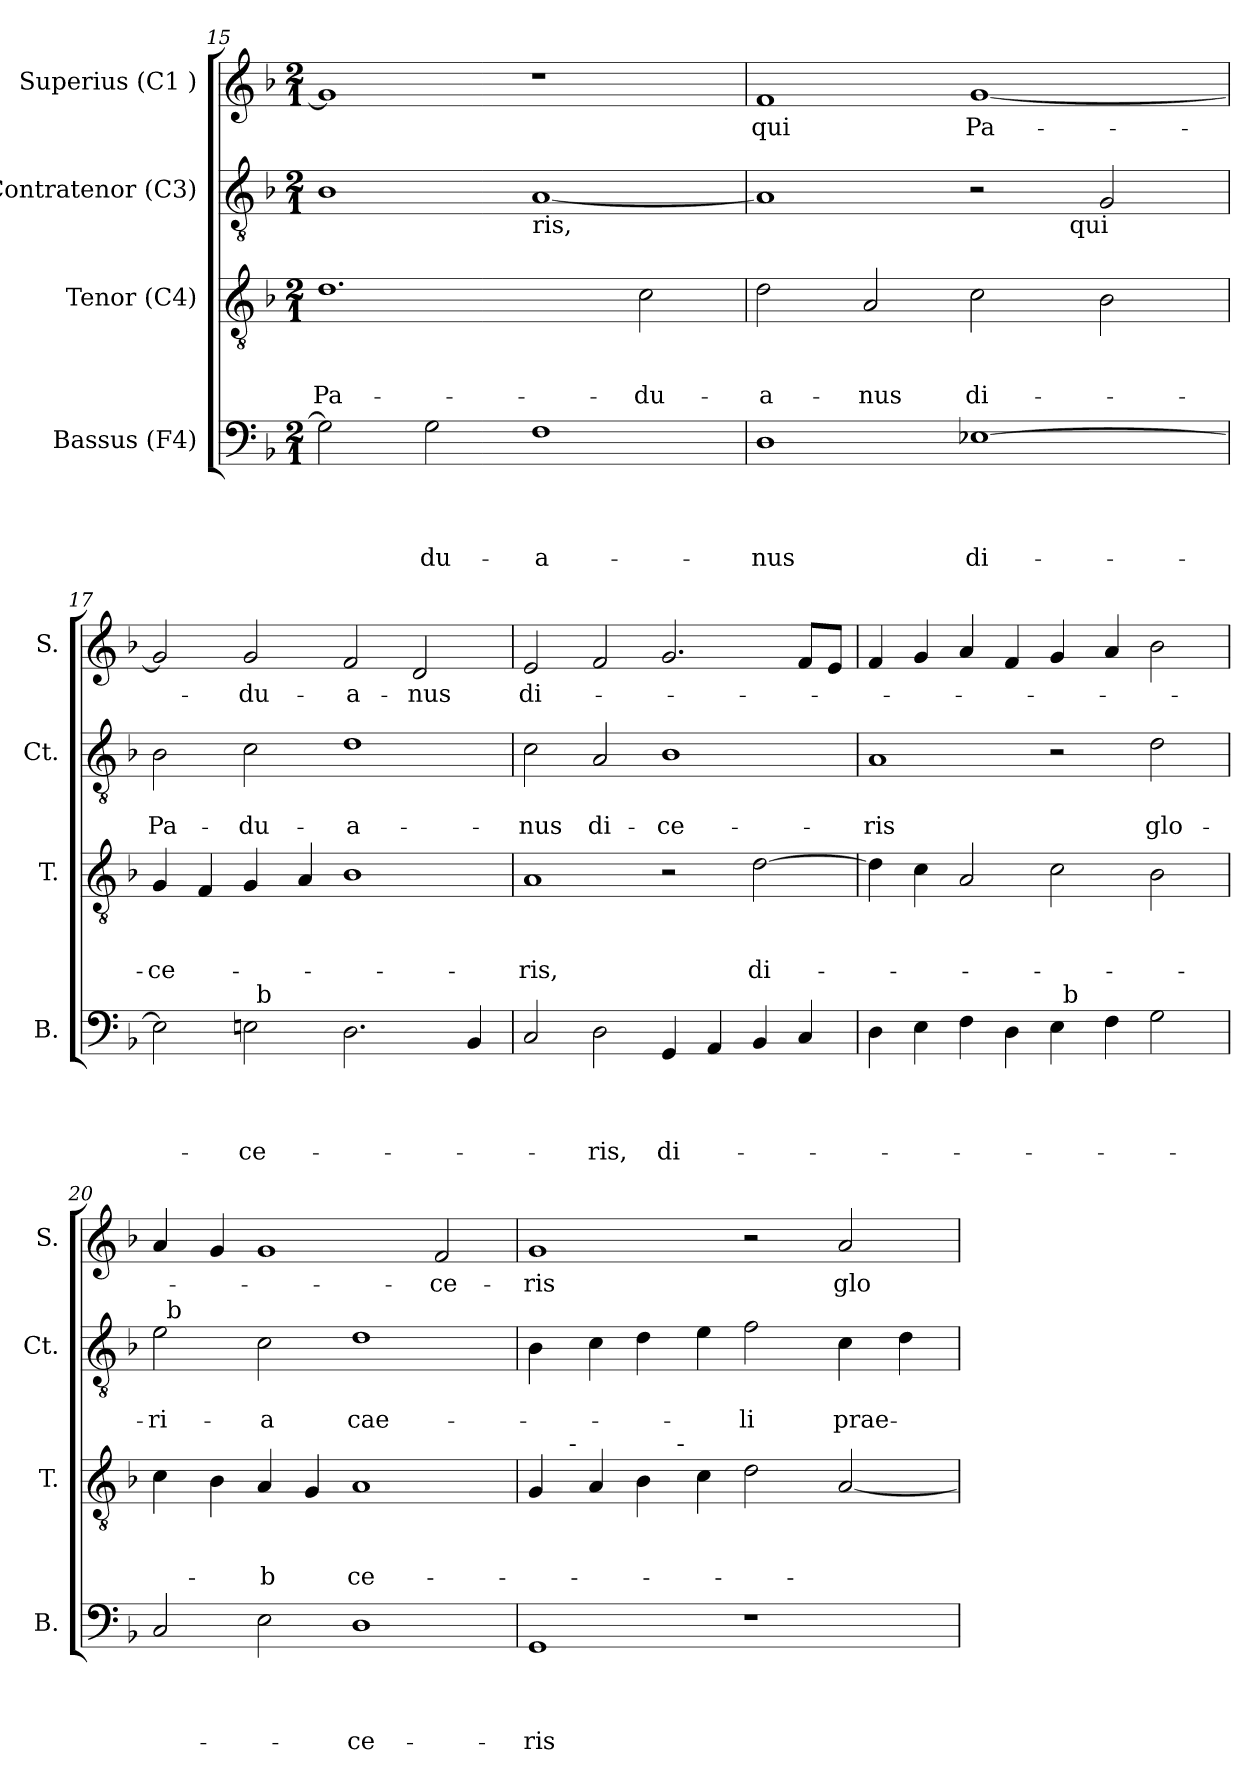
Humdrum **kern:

**kern	**text	**text	**text	**text	**kern	**text	**text	**text	**kern	**text	**text	**kern	**text
*part4	*part4	*part4	*part4	*part4	*part3	*part3	*part3	*part3	*part2	*part2	*part2	*part1	*part1
*staff4	*staff4	*staff4	*staff4	*staff4	*staff3	*staff3	*staff3	*staff3	*staff2	*staff2	*staff2	*staff1	*staff1
*I"Bassus (F4)	*	*	*	*	*I"Tenor (C4)	*	*	*	*I"Contratenor (C3)	*	*	*I"Superius (C1 )	*
*I'B.	*	*	*	*	*I'T.	*	*	*	*I'Ct.	*	*	*I'S.	*
*clefF4	*	*	*	*	*clefGv2	*	*	*	*clefGv2	*	*	*clefG2	*
*k[b-]	*	*	*	*	*k[b-]	*	*	*	*k[b-]	*	*	*k[b-]	*
*F:	*	*	*	*	*F:	*	*	*	*F:	*	*	*F:	*
*M2/1	*	*	*	*	*M2/1	*	*	*	*M2/1	*	*	*M2/1	*
=15	=15	=15	=15	=15	=15	=15	=15	=15	=15	=15	=15	=15	=15
!	!	!	!	!	!	!	!	!LO:LY:b	!	!	!	!	!
2G\]	.	.	.	.	1.d	.	.	Pa-	1B-	.	.	1g]	.
!	!	!	!	!LO:LY:b	!	!	!	!	!	!	!	!	!
2G\	.	.	.	-du-	.	.	.	.	.	.	.	.	.
!	!	!	!	!	!	!	!	!	!LO:TX:b:t=ris,	!	!	!	!
!	!	!	!	!LO:LY:b:rj	!	!	!	!	!	!	!	!	!
1F	.	.	.	-a-	.	.	.	.	[<1A	.	.	1r	.
!	!	!	!	!	!	!	!	!LO:LY:b	!	!	!	!	!
.	.	.	.	.	2c\	.	.	-du-	.	.	.	.	.
=16	=16	=16	=16	=16	=16	=16	=16	=16	=16	=16	=16	=16	=16
!	!	!	!	!LO:LY:b	!	!	!	!LO:LY:b	!	!	!	!	!LO:LY:b
*	*	*	*	*	*	*	*	*	*^	*	*	*	*
1D	.	.	.	-nus	2d\	.	.	-a-	1A]	1ryy	.	.	1f	qui
!	!	!	!	!	!	!	!	!LO:LY:b	!	!	!	!	!	!
.	.	.	.	.	2A/	.	.	-nus	.	.	.	.	.	.
!	!	!	!	!LO:LY:b	!	!	!	!LO:LY:b	!	!	!	!	!	!LO:LY:b
[<1E-X	.	.	.	di-	2c\	.	.	di-	2r	4..ryy	.	.	[<1g	Pa-
!	!	!	!	!	!	!	!	!	!	!LO:TX:b:t=qui	!	!	!	!
.	.	.	.	.	.	.	.	.	.	2ryy	.	.	.	.
.	.	.	.	.	2B-\	.	.	.	2G/	.	.	.	.	.
.	.	.	.	.	.	.	.	.	.	16ryy	.	.	.	.
!!LO:LB:g=z
=17	=17	=17	=17	=17	=17	=17	=17	=17	=17	=17	=17	=17	=17	=17
!	!	!	!	!	!	!	!	!LO:LY:b	!	!	!	!LO:LY:b	!	!
*^	*	*	*	*	*	*	*	*	*v	*v	*	*	*	*
2E-\]	2ryy	.	.	.	.	4G/	.	.	-ce-	2B-\	.	-Pa-	2g/]	.
.	.	.	.	.	.	4F/	.	.	.	.	.	.	.	.
!	!	!	!	!	!LO:LY:b	!	!	!	!	!	!	!LO:LY:b	!	!LO:LY:b
2E\	32ryy	.	.	.	-ce-	4G/	.	.	.	2c\	.	-du-	2g/	-du-
!	!LO:TX:a:t=b	!	!	!	!	!	!	!	!	!	!	!	!	!
.	1ryy	.	.	.	.	.	.	.	.	.	.	.	.	.
.	.	.	.	.	.	4A/	.	.	.	.	.	.	.	.
!	!	!	!	!	!	!	!	!	!	!	!	!LO:LY:b:rj	!	!LO:LY:b
2.D\	.	.	.	.	.	1B-	.	.	.	1d	.	-a-	2f/	-a-
!	!	!	!	!	!	!	!	!	!	!	!	!	!	!LO:LY:b
.	.	.	.	.	.	.	.	.	.	.	.	.	2d/	-nus
.	4...ryy	.	.	.	.	.	.	.	.	.	.	.	.	.
4BB-/	.	.	.	.	.	.	.	.	.	.	.	.	.	.
=18	=18	=18	=18	=18	=18	=18	=18	=18	=18	=18	=18	=18	=18	=18
!	!	!	!	!	!	!	!	!	!LO:LY:b	!	!	!LO:LY:b	!	!LO:LY:b
*v	*v	*	*	*	*	*	*	*	*	*	*	*	*	*
2C/	.	.	.	.	1A	.	.	-ris,	2c\	.	-nus	2e/	di-
!	!	!	!	!LO:LY:b	!	!	!	!	!	!	!LO:LY:b	!	!
2D\	.	.	.	-ris,	.	.	.	.	2A/	.	di-	2f/	.
!	!	!	!	!LO:LY:b	!	!	!	!	!	!	!LO:LY:b	!	!
4GG/	.	.	.	di-	2r	.	.	.	1B-	.	-ce-	2.g/	.
4AA/	.	.	.	.	.	.	.	.	.	.	.	.	.
!	!	!	!	!	!	!	!	!LO:LY:b	!	!	!	!	!
4BB-/	.	.	.	.	[>2d\	.	.	di-	.	.	.	.	.
4C/	.	.	.	.	.	.	.	.	.	.	.	8f/L	.
.	.	.	.	.	.	.	.	.	.	.	.	8e/J	.
=19	=19	=19	=19	=19	=19	=19	=19	=19	=19	=19	=19	=19	=19
!	!	!	!	!	!	!	!	!	!	!	!LO:LY:b	!	!
*^	*	*	*	*	*	*	*	*	*	*	*	*	*
4D\	1ryy	.	.	.	.	4d\]	.	.	.	1A	.	-ris	4f/	.
4E\	.	.	.	.	.	4c\	.	.	.	.	.	.	4g/	.
4F\	.	.	.	.	.	2A/	.	.	.	.	.	.	4a/	.
4D\	.	.	.	.	.	.	.	.	.	.	.	.	4f/	.
4E\	32ryy	.	.	.	.	2c\	.	.	.	2r	.	.	4g/	.
!	!LO:TX:a:t=b	!	!	!	!	!	!	!	!	!	!	!	!	!
.	2ryy	.	.	.	.	.	.	.	.	.	.	.	.	.
4F\	.	.	.	.	.	.	.	.	.	.	.	.	4a/	.
!	!	!	!	!	!	!	!	!	!	!	!	!LO:LY:b	!	!
2G\	.	.	.	.	.	2B-\	.	.	.	2d\	.	glo-	2b-\	.
.	4...ryy	.	.	.	.	.	.	.	.	.	.	.	.	.
=20	=20	=20	=20	=20	=20	=20	=20	=20	=20	=20	=20	=20	=20	=20
!	!	!	!	!	!	!	!	!	!	!	!	!LO:LY:b	!	!
*v	*v	*	*	*	*	*	*	*	*	*^	*	*	*	*
2C/	.	.	.	.	4c\	.	.	.	2e\	32ryy	.	-ri-	4a/	.
!	!	!	!	!	!	!	!	!	!	!LO:TX:a:t=b	!	!	!	!
.	.	.	.	.	.	.	.	.	.	1ryy	.	.	.	.
.	.	.	.	.	4B-\	.	.	.	.	.	.	.	4g/	.
!	!	!	!	!	!	!	!	!LO:LY:b:rj	!	!	!	!LO:LY:b	!	!
2E\	.	.	.	.	4A/	.	.	-b	2c\	.	.	-a	1g	.
.	.	.	.	.	4G/	.	.	.	.	.	.	.	.	.
!	!	!	!	!LO:LY:b	!	!	!	!LO:LY:b	!	!	!	!LO:LY:b	!	!
1D	.	.	.	-ce-	1A	.	.	ce-	1d	.	.	cae-	.	.
.	.	.	.	.	.	.	.	.	.	2ryy	.	.	.	.
!	!	!	!	!	!	!	!	!	!	!	!	!	!	!LO:LY:b
.	.	.	.	.	.	.	.	.	.	.	.	.	2f/	-ce-
.	.	.	.	.	.	.	.	.	.	4...ryy	.	.	.	.
!!LO:LB:g=z
=21	=21	=21	=21	=21	=21	=21	=21	=21	=21	=21	=21	=21	=21	=21
!	!	!	!	!LO:LY:b	!	!	!	!	!	!	!	!	!	!LO:LY:b
*	*	*	*	*	*^	*	*	*	*	*	*	*	*	*
*	*	*	*	*	*	*^	*	*	*	*v	*v	*	*	*	*
1GG	.	.	.	-ris	4G/	8.ryy	2ryy	.	.	.	4B-\	.	.	1g	-ris
!	!	!	!	!	!	!LO:TX:a:t=-	!	!	!	!	!	!	!	!	!
.	.	.	.	.	.	1ryy	.	.	.	.	.	.	.	.	.
.	.	.	.	.	4A/	.	.	.	.	.	4c\	.	.	.	.
.	.	.	.	.	4B-\	.	8.ryy	.	.	.	4d\	.	.	.	.
!	!	!	!	!	!	!	!LO:TX:a:t=-	!	!	!	!	!	!	!	!
.	.	.	.	.	.	.	1ryy	.	.	.	.	.	.	.	.
.	.	.	.	.	4c\	.	.	.	.	.	4e\	.	.	.	.
!	!	!	!	!	!	!	!	!	!	!	!	!	!LO:LY:b	!	!
1r	.	.	.	.	2d\	.	.	.	.	.	2f\	.	-li	2r	.
.	.	.	.	.	.	2ryy	.	.	.	.	.	.	.	.	.
!	!	!	!	!	!	!	!	!	!	!	!	!	!LO:LY:b	!	!LO:LY:b
.	.	.	.	.	[<2A/	.	.	.	.	.	4c\	.	prae-	2a/	glo-
.	.	.	.	.	.	4ryy	4ryy	.	.	.	.	.	.	.	.
.	.	.	.	.	.	.	.	.	.	.	4d\	.	.	.	.
.	.	.	.	.	.	16ryy	16ryy	.	.	.	.	.	.	.	.
*	*	*	*	*	*v	*v	*v	*	*	*	*	*	*	*	*
=	=	=	=	=	=	=	=	=	=	=	=	=	=
*-	*-	*-	*-	*-	*-	*-	*-	*-	*-	*-	*-	*-	*-
